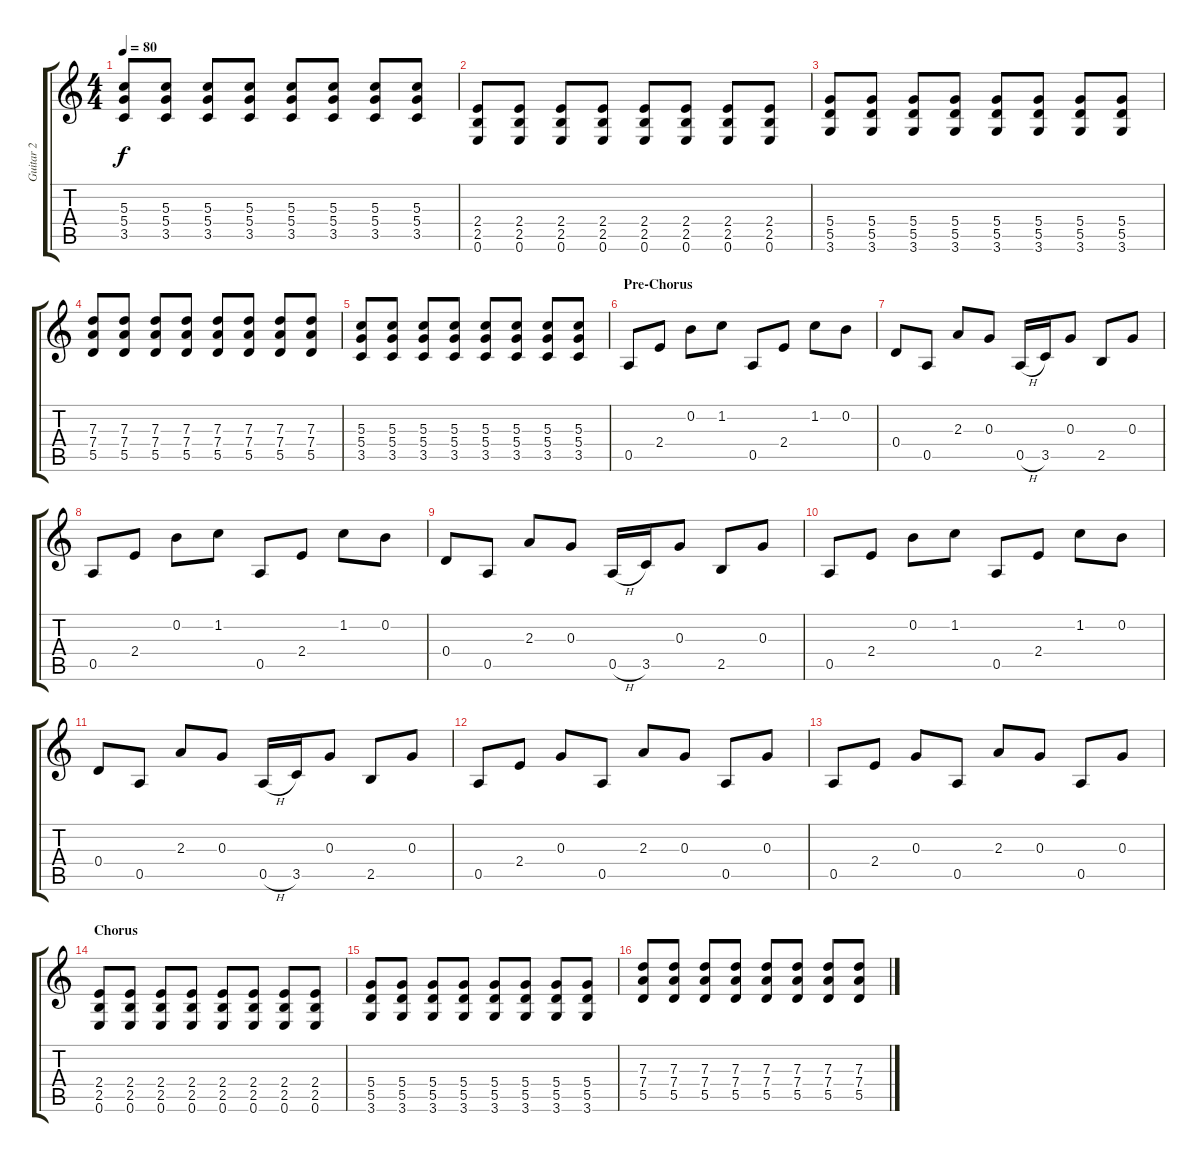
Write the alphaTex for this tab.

\track ("Guitar 2" "Guitar 2") {instrument electricguitarclean}
\staff {score tabs}
\tuning (E4 B3 G3 D3 A2 E2) {hide}
\ts (4 4)
\tempo 80
\clef g2
\ks c
(5.3 5.4 3.5).8{dy f} (5.3 5.4 3.5).8 (5.3 5.4 3.5).8 (5.3 5.4 3.5).8 (5.3 5.4 3.5).8 (5.3 5.4 3.5).8 (5.3 5.4 3.5).8 (5.3 5.4 3.5).8 |
(2.4 2.5 0.6).8{volume 10 instrument distortionguitar} (2.4 2.5 0.6).8 (2.4 2.5 0.6).8 (2.4 2.5 0.6).8 (2.4 2.5 0.6).8 (2.4 2.5 0.6).8 (2.4 2.5 0.6).8 (2.4 2.5 0.6).8 |
(5.4 5.5 3.6).8 (5.4 5.5 3.6).8 (5.4 5.5 3.6).8 (5.4 5.5 3.6).8 (5.4 5.5 3.6).8 (5.4 5.5 3.6).8 (5.4 5.5 3.6).8 (5.4 5.5 3.6).8 |
(7.3 7.4 5.5).8 (7.3 7.4 5.5).8 (7.3 7.4 5.5).8 (7.3 7.4 5.5).8 (7.3 7.4 5.5).8 (7.3 7.4 5.5).8 (7.3 7.4 5.5).8 (7.3 7.4 5.5).8 |
(5.3 5.4 3.5).8 (5.3 5.4 3.5).8 (5.3 5.4 3.5).8 (5.3 5.4 3.5).8 (5.3 5.4 3.5).8 (5.3 5.4 3.5).8 (5.3 5.4 3.5).8 (5.3 5.4 3.5).8 |
\section ("" "Pre-Chorus")
0.5.8{instrument electricguitarclean} 2.4.8 0.2.8 1.2.8 0.5.8 2.4.8 1.2.8 0.2.8 |
0.4.8 0.5.8 2.3.8 0.3.8 0.5{h}.16 3.5.16 0.3.8 2.5.8 0.3.8 |
0.5.8 2.4.8 0.2.8 1.2.8 0.5.8 2.4.8 1.2.8 0.2.8 |
0.4.8 0.5.8 2.3.8 0.3.8 0.5{h}.16 3.5.16 0.3.8 2.5.8 0.3.8 |
0.5.8 2.4.8 0.2.8 1.2.8 0.5.8 2.4.8 1.2.8 0.2.8 |
0.4.8 0.5.8 2.3.8 0.3.8 0.5{h}.16 3.5.16 0.3.8 2.5.8 0.3.8 |
0.5.8 2.4.8 0.3.8 0.5.8 2.3.8 0.3.8 0.5.8 0.3.8 |
0.5.8 2.4.8 0.3.8 0.5.8 2.3.8 0.3.8 0.5.8 0.3.8 |
\section ("" "Chorus")
(2.4 2.5 0.6).8{instrument distortionguitar} (2.4 2.5 0.6).8 (2.4 2.5 0.6).8 (2.4 2.5 0.6).8 (2.4 2.5 0.6).8 (2.4 2.5 0.6).8 (2.4 2.5 0.6).8 (2.4 2.5 0.6).8 |
(5.4 5.5 3.6).8 (5.4 5.5 3.6).8 (5.4 5.5 3.6).8 (5.4 5.5 3.6).8 (5.4 5.5 3.6).8 (5.4 5.5 3.6).8 (5.4 5.5 3.6).8 (5.4 5.5 3.6).8 |
(7.3 7.4 5.5).8 (7.3 7.4 5.5).8 (7.3 7.4 5.5).8 (7.3 7.4 5.5).8 (7.3 7.4 5.5).8 (7.3 7.4 5.5).8 (7.3 7.4 5.5).8 (7.3 7.4 5.5).8
